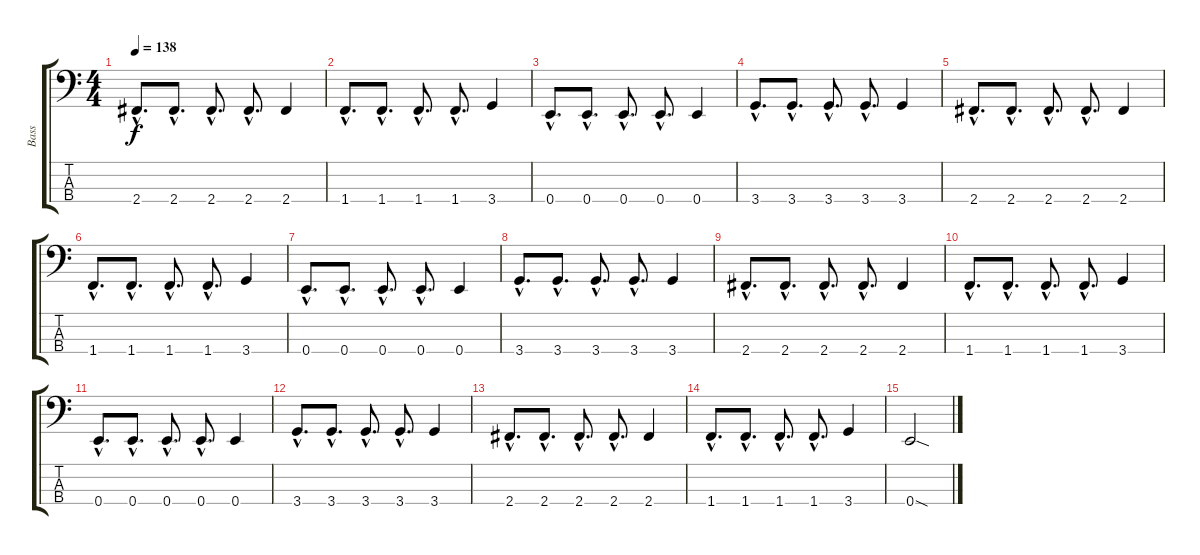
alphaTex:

\track ("Bass" "Bass") {instrument electricbasspick}
\staff {score tabs}
\tuning (G2 D2 A1 E1) {hide}
\ts (4 4)
\tempo 138
\clef f4
\ks c
2.4{hac}.8{d dy f} 2.4{hac}.8{d} 2.4{hac}.8{d} 2.4{hac}.8{d} 2.4.4 |
1.4{hac}.8{d} 1.4{hac}.8{d} 1.4{hac}.8{d} 1.4{hac}.8{d} 3.4.4 |
0.4{hac}.8{d} 0.4{hac}.8{d} 0.4{hac}.8{d} 0.4{hac}.8{d} 0.4.4 |
3.4{hac}.8{d} 3.4{hac}.8{d} 3.4{hac}.8{d} 3.4{hac}.8{d} 3.4.4 |
2.4{hac}.8{d} 2.4{hac}.8{d} 2.4{hac}.8{d} 2.4{hac}.8{d} 2.4.4 |
1.4{hac}.8{d} 1.4{hac}.8{d} 1.4{hac}.8{d} 1.4{hac}.8{d} 3.4.4 |
0.4{hac}.8{d} 0.4{hac}.8{d} 0.4{hac}.8{d} 0.4{hac}.8{d} 0.4.4 |
3.4{hac}.8{d} 3.4{hac}.8{d} 3.4{hac}.8{d} 3.4{hac}.8{d} 3.4.4 |
2.4{hac}.8{d} 2.4{hac}.8{d} 2.4{hac}.8{d} 2.4{hac}.8{d} 2.4.4 |
1.4{hac}.8{d} 1.4{hac}.8{d} 1.4{hac}.8{d} 1.4{hac}.8{d} 3.4.4 |
0.4{hac}.8{d} 0.4{hac}.8{d} 0.4{hac}.8{d} 0.4{hac}.8{d} 0.4.4 |
3.4{hac}.8{d} 3.4{hac}.8{d} 3.4{hac}.8{d} 3.4{hac}.8{d} 3.4.4 |
2.4{hac}.8{d} 2.4{hac}.8{d} 2.4{hac}.8{d} 2.4{hac}.8{d} 2.4.4 |
1.4{hac}.8{d} 1.4{hac}.8{d} 1.4{hac}.8{d} 1.4{hac}.8{d} 3.4.4 |
0.4{sod}.2
